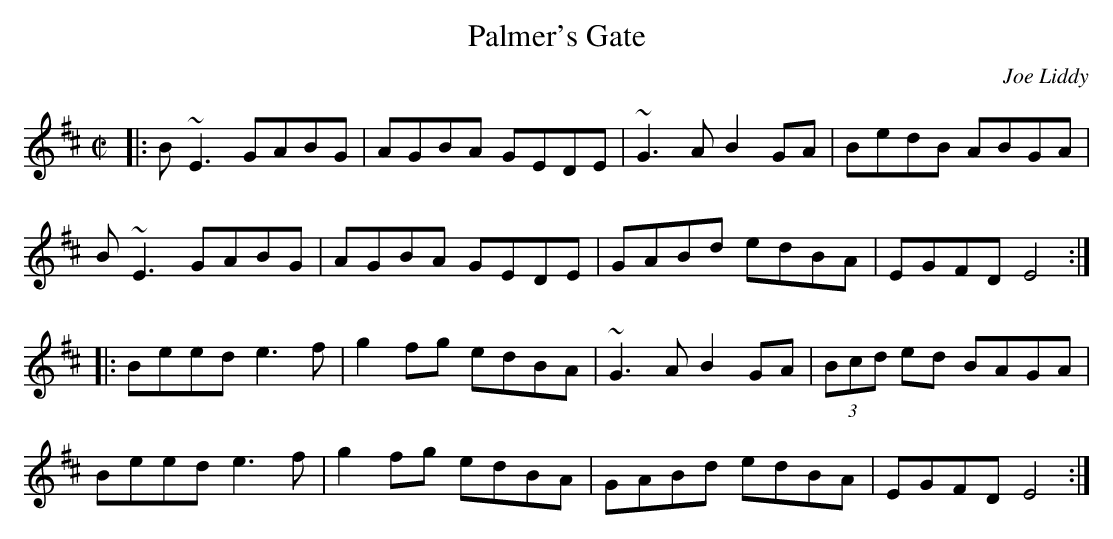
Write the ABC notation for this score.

X:1
T:Palmer's Gate
C:Joe Liddy
M:C|
K:EDor
|: B~E3 GABG | AGBA GEDE | ~G3A B2GA | BedB ABGA |
B~E3 GABG | AGBA GEDE | GABd edBA | EGFD E4 :|
|: Beed e3f | g2fg edBA | ~G3A B2GA | (3Bcd ed BAGA |
Beed e3f | g2fg edBA | GABd edBA | EGFD E4 :|
